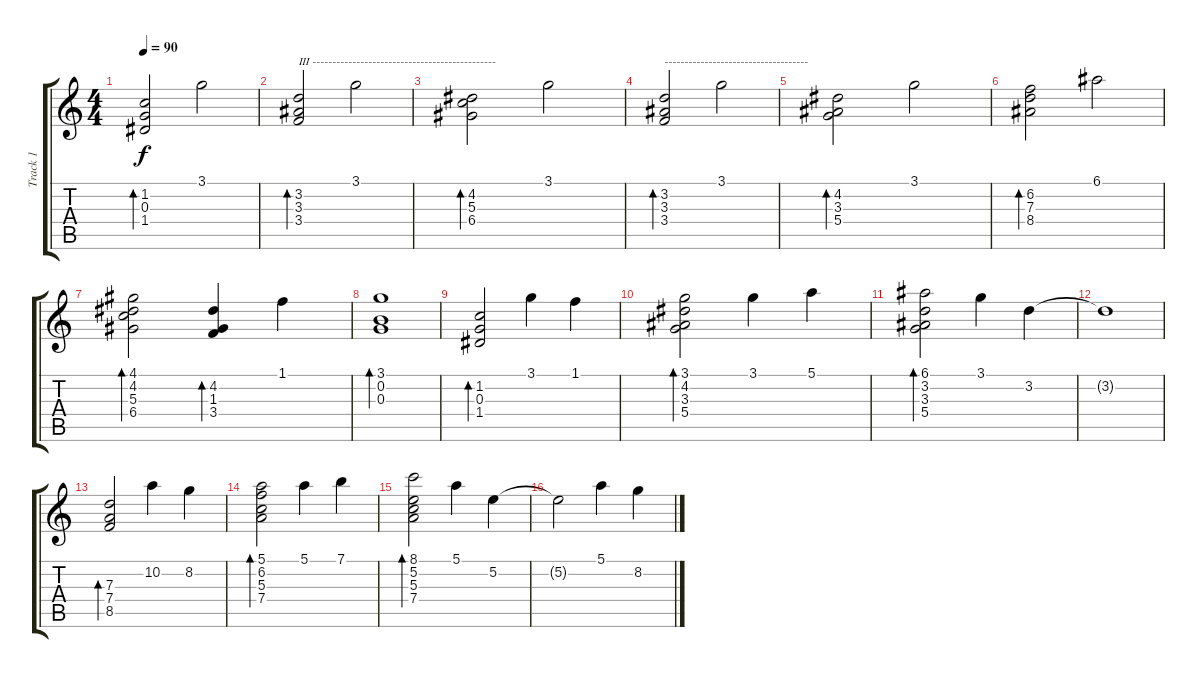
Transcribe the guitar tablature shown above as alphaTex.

\track ("Track 1" "Track 1") {instrument acousticguitarnylon}
\staff {score tabs}
\tuning (E4 B3 G3 D3 A2 E2) {hide}
\ts (4 4)
\tempo 90
\clef g2
\ks c
(1.2 0.3 1.4).2{bd 240 dy f instrument acousticguitarnylon} 3.1.2 |
(3.2 3.3 3.4).2{bd 240 txt "III ----------------------------------------------"} 3.1.2 |
(4.2 5.3 6.4).2{bd 240} 3.1.2 |
(3.2 3.3 3.4).2{bd 240 txt "------------------------------------"} 3.1.2 |
(4.2 3.3 5.4).2{bd 240} 3.1.2 |
(6.2 7.3 8.4).2{bd 240} 6.1.2 |
(4.1 4.2 5.3 6.4).2{bd 240} (4.2 1.3 3.4).4{bd 240} 1.1.4 |
(3.1 0.2 0.3).1{bd 240} |
(1.2 0.3 1.4).2{bd 240} 3.1.4 1.1.4 |
(3.1 4.2 3.3 5.4).2{bd 240} 3.1.4 5.1.4 |
(6.1 3.2 3.3 5.4).2{bd 240} 3.1.4 3.2.4 |
3.2{t}.1 |
(7.3 7.4 8.5).2{bd 240} 10.2.4 8.2.4 |
(5.1 6.2 5.3 7.4).2{bd 240} 5.1.4 7.1.4 |
(8.1 5.2 5.3 7.4).2{bd 240} 5.1.4 5.2.4 |
5.2{t}.2 5.1.4 8.2.4
